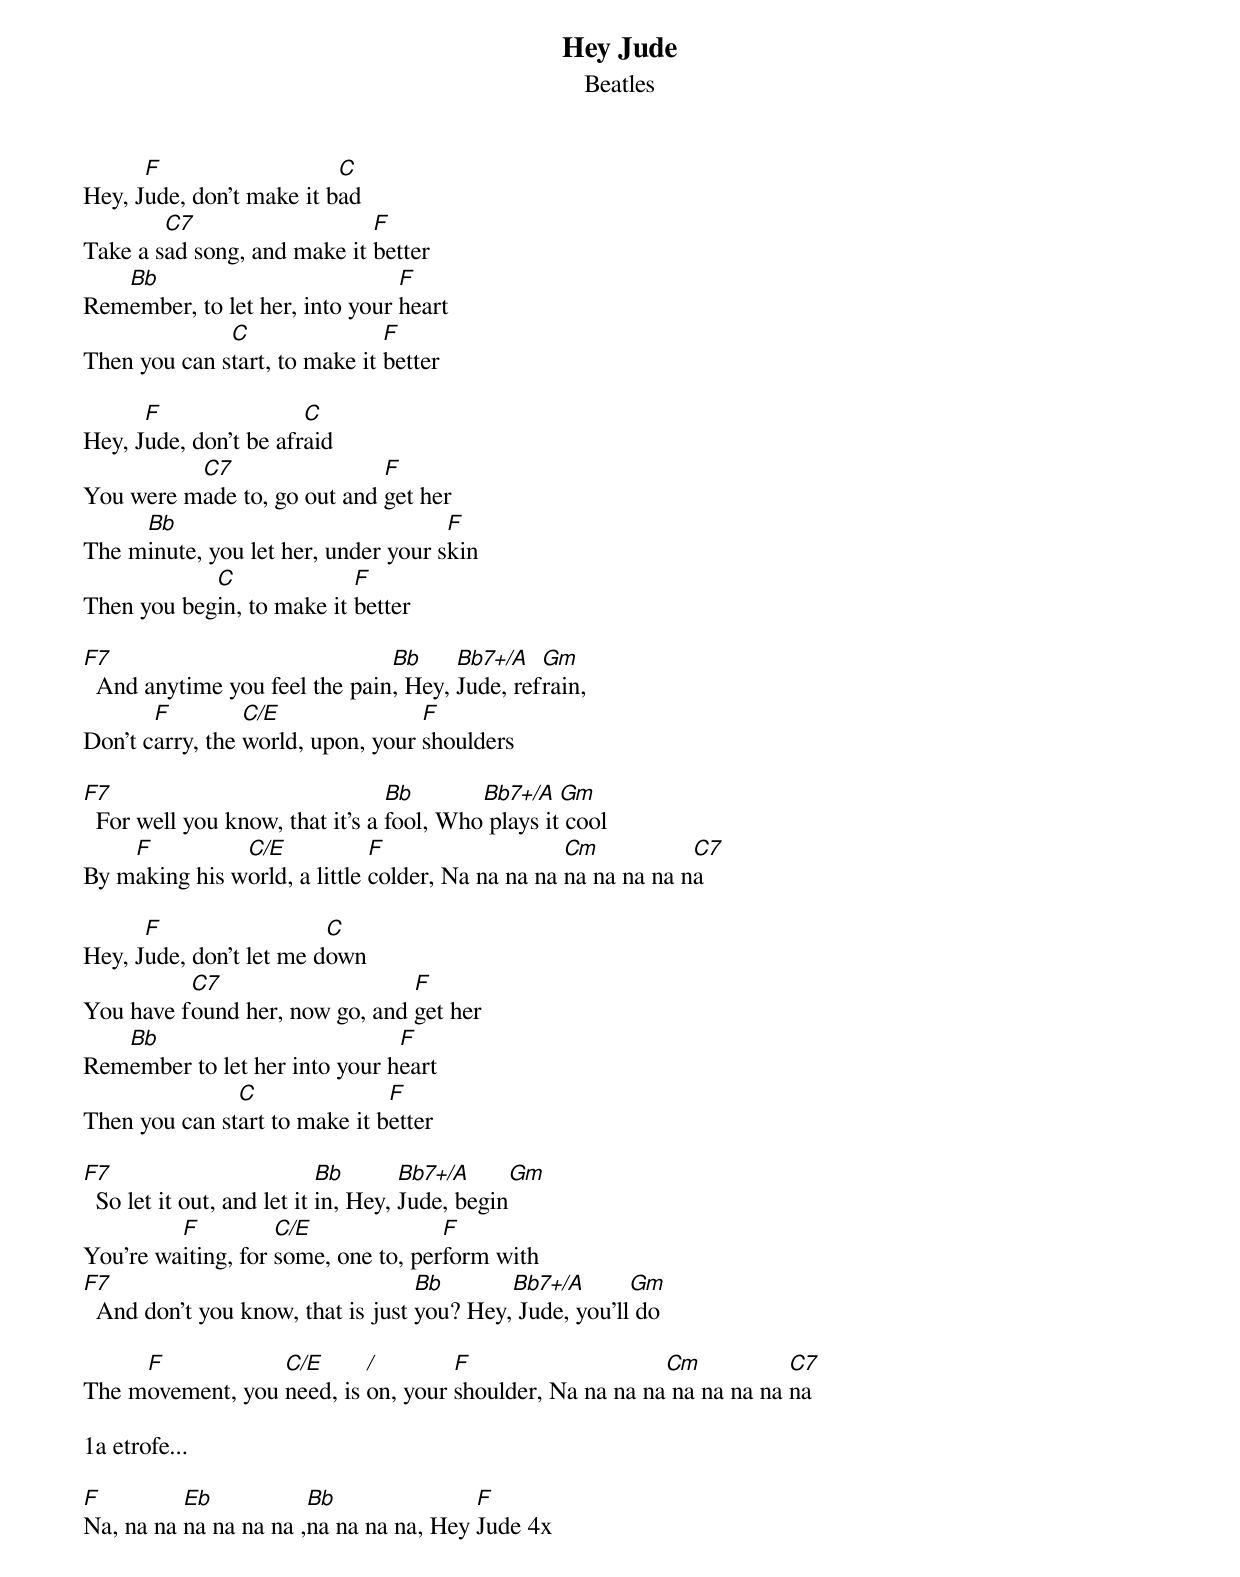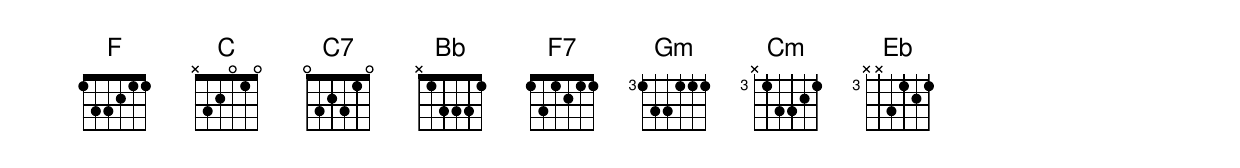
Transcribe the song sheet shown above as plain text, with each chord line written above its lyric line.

Hey Jude
Beatles

      F                   C
Hey, Jude, don't make it bad
        C7                   F
Take a sad song, and make it better
   Bb                           F
Remember, to let her, into your heart
              C                F
Then you can start, to make it better

      F                C
Hey, Jude, don't be afraid
          C7                 F
You were made to, go out and get her
     Bb                              F
The minute, you let her, under your skin
            C              F
Then you begin, to make it better

F7                             Bb     Bb7+/A   Gm
  And anytime you feel the pain, Hey, Jude, refrain,
       F         C/E               F
Don't carry, the world, upon, your shoulders

F7                               Bb       Bb7+/A   Gm
  For well you know, that it's a fool, Who plays it cool
    F          C/E            F                   Cm           C7
By making his world, a little colder, Na na na na na na na na na

      F                  C
Hey, Jude, don't let me down
          C7                    F
You have found her, now go, and get her
   Bb                          F
Remember to let her into your heart
               C               F
Then you can start to make it better

F7                          Bb       Bb7+/A     Gm
  So let it out, and let it in, Hey, Jude, begin
         F          C/E              F
You're waiting, for some, one to, perform with
F7                                 Bb       Bb7+/A       Gm
  And don't you know, that is just you? Hey, Jude, you'll do

     F            C/E      /        F                    Cm           C7
The movement, you need, is on, your shoulder, Na na na na na na na na na

1a etrofe...

F         Eb           Bb               F
Na, na na na na na na ,na na na na, Hey Jude 4x
